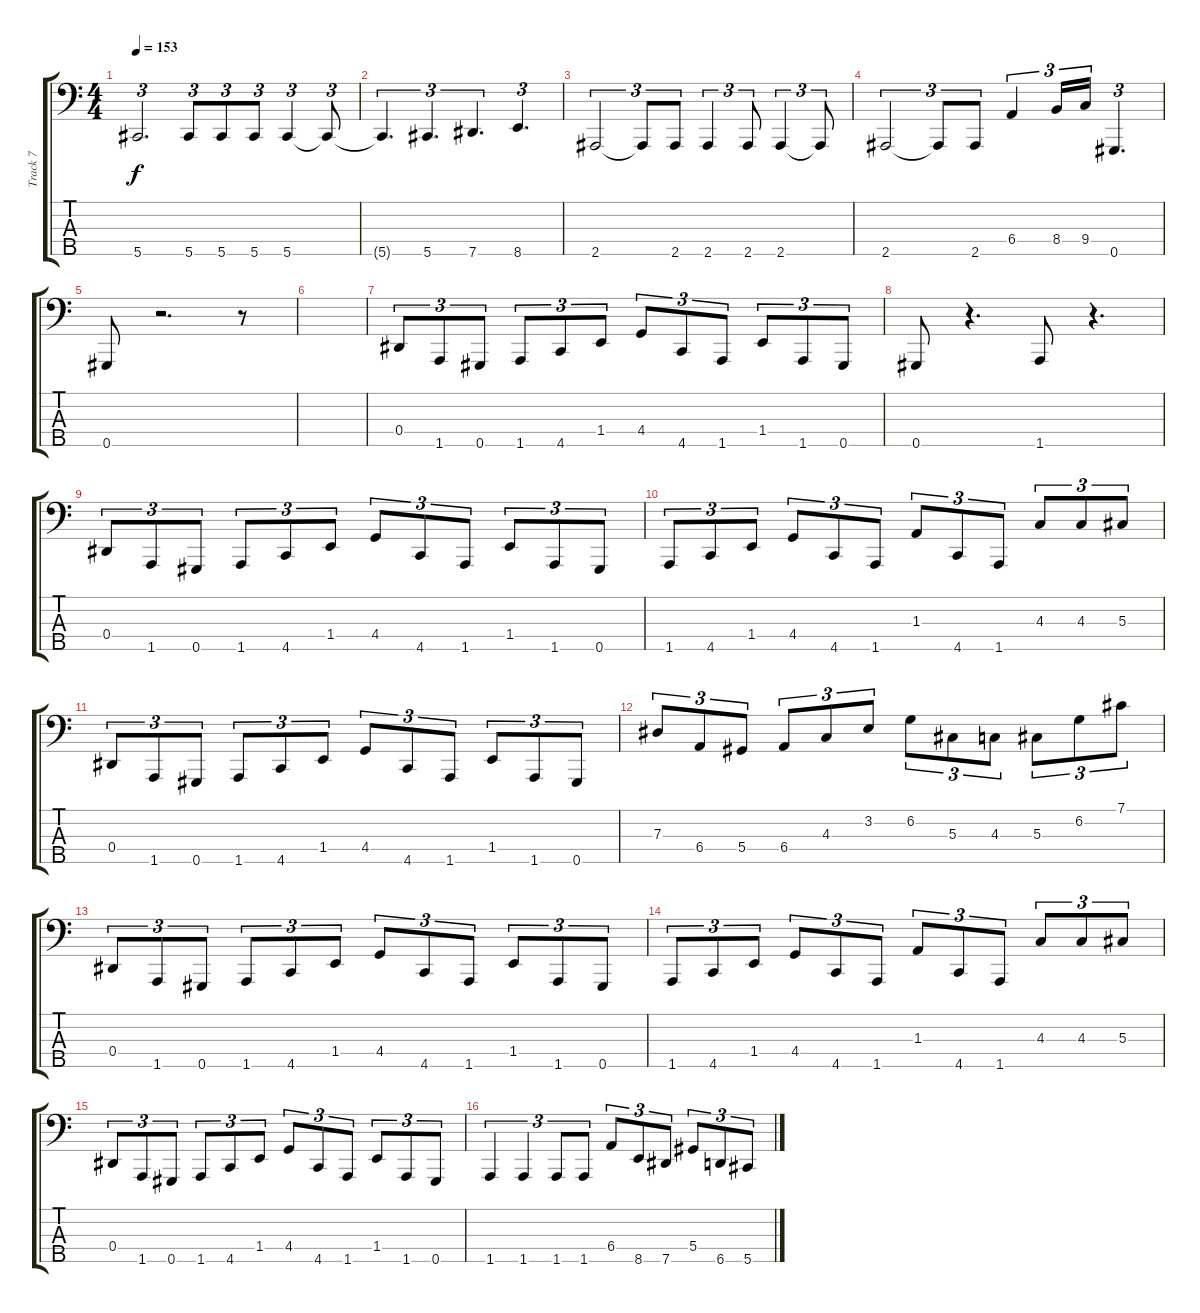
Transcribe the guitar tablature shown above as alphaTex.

\track ("Track 7" "Track 7") {instrument electricbassfinger}
\staff {score tabs}
\tuning (Gb2 Db2 Ab1 Eb1 Ab0) {hide}
\ts (4 4)
\tempo 153
\clef f4
\ks c
5.5.2{d tu (3 2) dy f} 5.5.8{tu (3 2)} 5.5.8{tu (3 2)} 5.5.8{tu (3 2)} 5.5.4{tu (3 2)} 5.5{t}.8{tu (3 2)} |
5.5{t}.4{d tu (3 2)} 5.5.4{d tu (3 2)} 7.5.4{d tu (3 2)} 8.5.4{d tu (3 2)} |
2.5.2{tu (3 2)} 2.5{t}.8{tu (3 2)} 2.5.8{tu (3 2)} 2.5.4{tu (3 2)} 2.5.8{tu (3 2)} 2.5.4{tu (3 2)} 2.5{t}.8{tu (3 2)} |
2.5.2{tu (3 2)} 2.5{t}.8{tu (3 2)} 2.5.8{tu (3 2)} 6.4.4{tu (3 2)} 8.4.16{tu (3 2)} 9.4.16{tu (3 2)} 0.5.4{d tu (3 2)} |
0.5.8 r.2{d} r.8 |
|
0.4.8{tu (3 2)} 1.5.8{tu (3 2)} 0.5.8{tu (3 2)} 1.5.8{tu (3 2)} 4.5.8{tu (3 2)} 1.4.8{tu (3 2)} 4.4.8{tu (3 2)} 4.5.8{tu (3 2)} 1.5.8{tu (3 2)} 1.4.8{tu (3 2)} 1.5.8{tu (3 2)} 0.5.8{tu (3 2)} |
0.5.8 r.4{d} 1.5.8 r.4{d} |
0.4.8{tu (3 2)} 1.5.8{tu (3 2)} 0.5.8{tu (3 2)} 1.5.8{tu (3 2)} 4.5.8{tu (3 2)} 1.4.8{tu (3 2)} 4.4.8{tu (3 2)} 4.5.8{tu (3 2)} 1.5.8{tu (3 2)} 1.4.8{tu (3 2)} 1.5.8{tu (3 2)} 0.5.8{tu (3 2)} |
1.5.8{tu (3 2)} 4.5.8{tu (3 2)} 1.4.8{tu (3 2)} 4.4.8{tu (3 2)} 4.5.8{tu (3 2)} 1.5.8{tu (3 2)} 1.3.8{tu (3 2)} 4.5.8{tu (3 2)} 1.5.8{tu (3 2)} 4.3.8{tu (3 2)} 4.3.8{tu (3 2)} 5.3.8{tu (3 2)} |
0.4.8{tu (3 2)} 1.5.8{tu (3 2)} 0.5.8{tu (3 2)} 1.5.8{tu (3 2)} 4.5.8{tu (3 2)} 1.4.8{tu (3 2)} 4.4.8{tu (3 2)} 4.5.8{tu (3 2)} 1.5.8{tu (3 2)} 1.4.8{tu (3 2)} 1.5.8{tu (3 2)} 0.5.8{tu (3 2)} |
7.3.8{tu (3 2)} 6.4.8{tu (3 2)} 5.4.8{tu (3 2)} 6.4.8{tu (3 2)} 4.3.8{tu (3 2)} 3.2.8{tu (3 2)} 6.2.8{tu (3 2)} 5.3.8{tu (3 2)} 4.3.8{tu (3 2)} 5.3.8{tu (3 2)} 6.2.8{tu (3 2)} 7.1.8{tu (3 2)} |
0.4.8{tu (3 2)} 1.5.8{tu (3 2)} 0.5.8{tu (3 2)} 1.5.8{tu (3 2)} 4.5.8{tu (3 2)} 1.4.8{tu (3 2)} 4.4.8{tu (3 2)} 4.5.8{tu (3 2)} 1.5.8{tu (3 2)} 1.4.8{tu (3 2)} 1.5.8{tu (3 2)} 0.5.8{tu (3 2)} |
1.5.8{tu (3 2)} 4.5.8{tu (3 2)} 1.4.8{tu (3 2)} 4.4.8{tu (3 2)} 4.5.8{tu (3 2)} 1.5.8{tu (3 2)} 1.3.8{tu (3 2)} 4.5.8{tu (3 2)} 1.5.8{tu (3 2)} 4.3.8{tu (3 2)} 4.3.8{tu (3 2)} 5.3.8{tu (3 2)} |
0.4.8{tu (3 2)} 1.5.8{tu (3 2)} 0.5.8{tu (3 2)} 1.5.8{tu (3 2)} 4.5.8{tu (3 2)} 1.4.8{tu (3 2)} 4.4.8{tu (3 2)} 4.5.8{tu (3 2)} 1.5.8{tu (3 2)} 1.4.8{tu (3 2)} 1.5.8{tu (3 2)} 0.5.8{tu (3 2)} |
1.5.4{tu (3 2)} 1.5.4{tu (3 2)} 1.5.8{tu (3 2)} 1.5.8{tu (3 2)} 6.4.8{tu (3 2)} 8.5.8{tu (3 2)} 7.5.8{tu (3 2)} 5.4.8{tu (3 2)} 6.5.8{tu (3 2)} 5.5.8{tu (3 2)}
